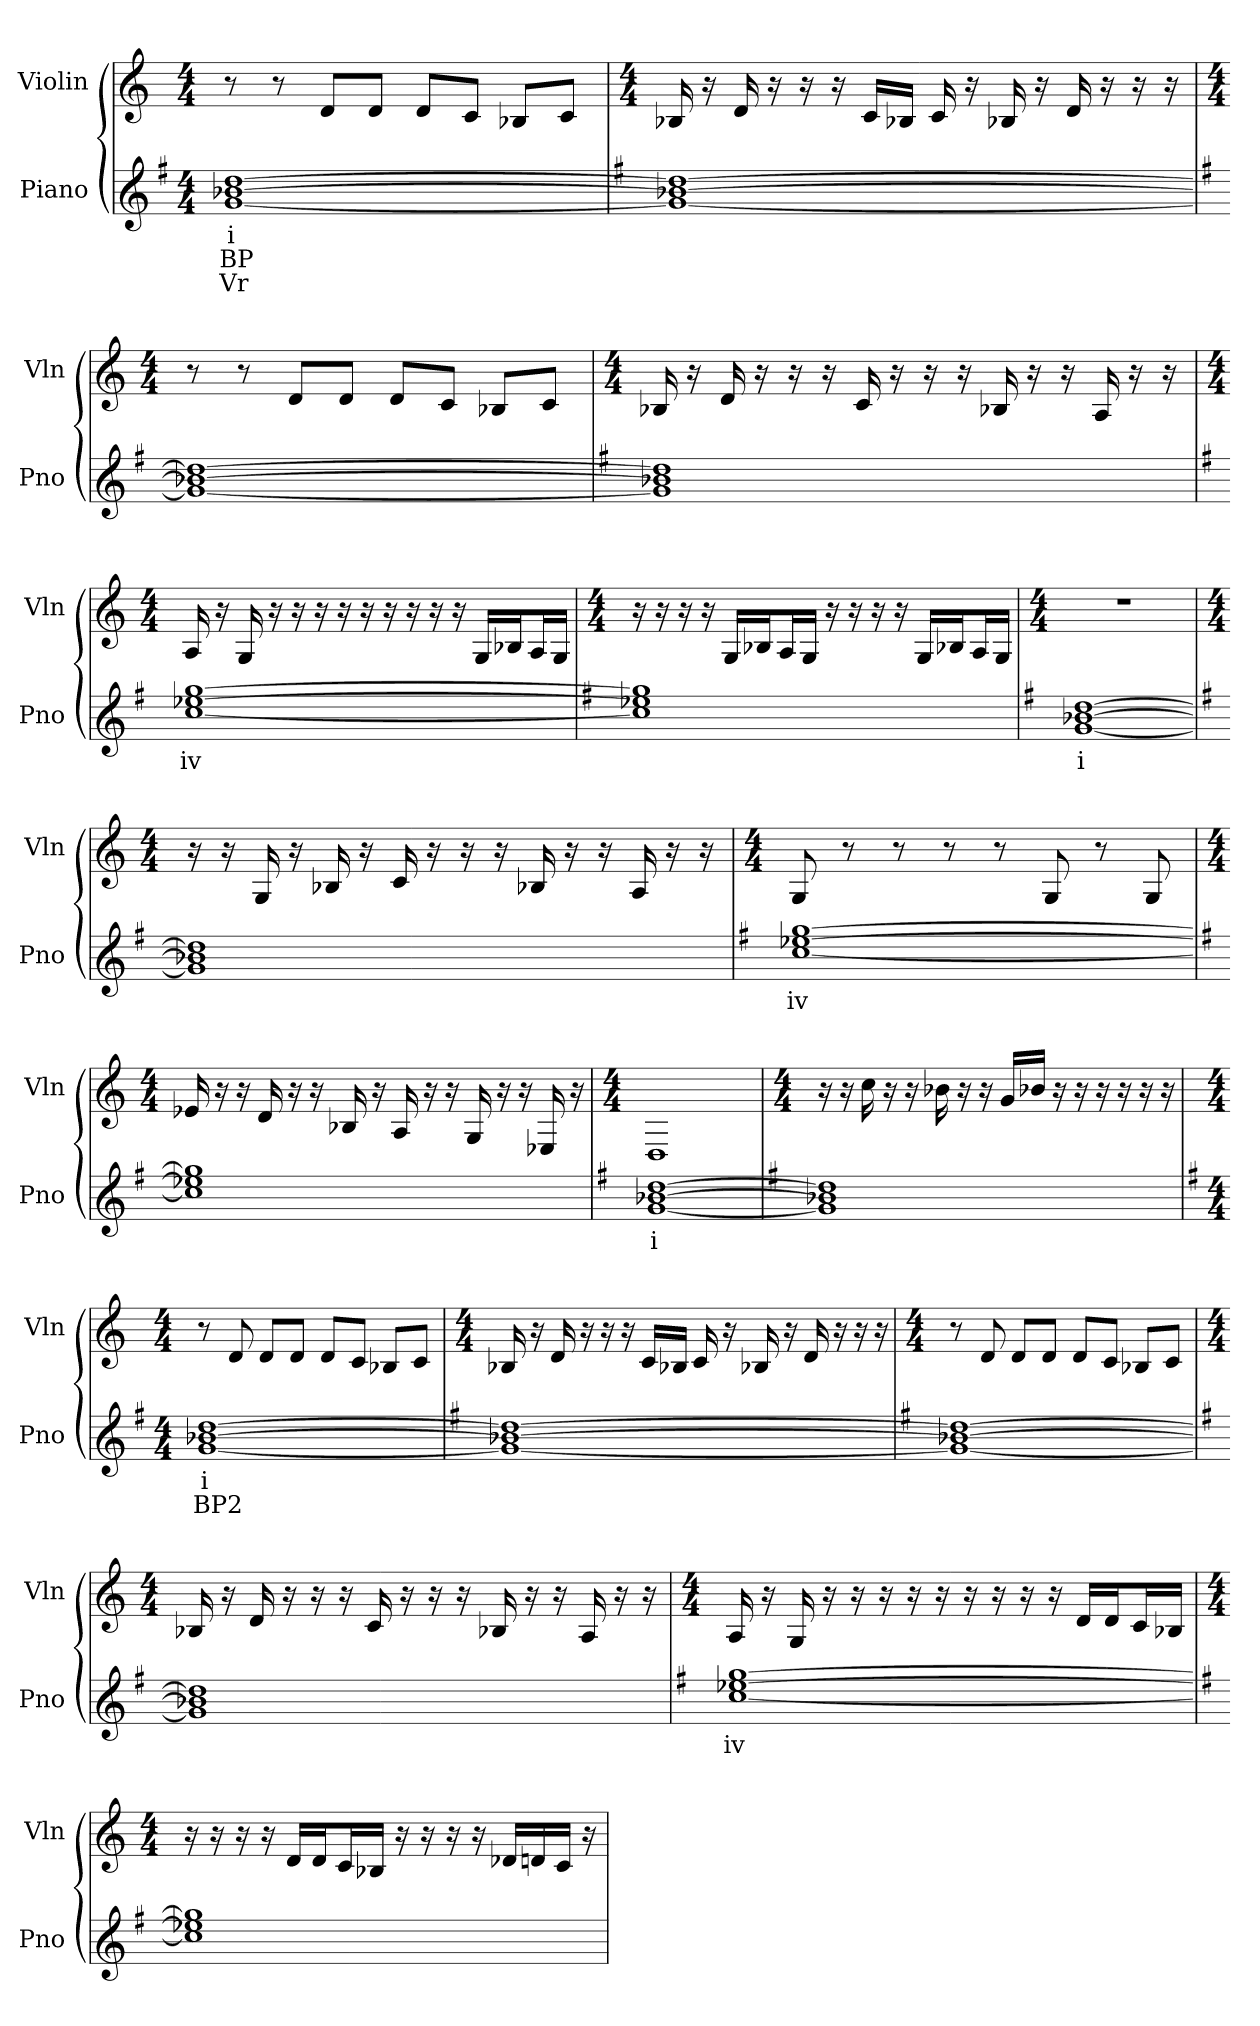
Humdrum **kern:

**kern	**text	**text	**text	**kern
*part2	*part2	*part2	*part2	*part1
*staff2	*staff2	*staff2	*staff2	*staff1
*I"Piano	*	*	*	*I"Violin
*I'Pno	*	*	*	*I'Vln
*k[f#]	*	*	*	*
*G:	*	*	*	*
*M4/4	*	*	*	*M4/4
=	=	=	=	=
[1g [1b-X [1dd	i	BP	Vr	8r
.	.	.	.	8r
.	.	.	.	8dL
.	.	.	.	8dJ
.	.	.	.	8dL
.	.	.	.	8cJ
.	.	.	.	8B-XL
.	.	.	.	8cJ
=	=	=	=	=
*k[f#]	*	*	*	*
*G:	*	*	*	*
*	*	*	*	*M4/4
1g_ 1b-X_ 1dd_	.	.	.	16B-X
.	.	.	.	16r
.	.	.	.	16d
.	.	.	.	16r
.	.	.	.	16r
.	.	.	.	16r
.	.	.	.	16cLL
.	.	.	.	16B-XJJ
.	.	.	.	16c
.	.	.	.	16r
.	.	.	.	16B-X
.	.	.	.	16r
.	.	.	.	16d
.	.	.	.	16r
.	.	.	.	16r
.	.	.	.	16r
=	=	=	=	=
*k[f#]	*	*	*	*
*G:	*	*	*	*
*	*	*	*	*M4/4
1g_ 1b-X_ 1dd_	.	.	.	8r
.	.	.	.	8r
.	.	.	.	8dL
.	.	.	.	8dJ
.	.	.	.	8dL
.	.	.	.	8cJ
.	.	.	.	8B-XL
.	.	.	.	8cJ
=	=	=	=	=
*k[f#]	*	*	*	*
*G:	*	*	*	*
*	*	*	*	*M4/4
1g] 1b-X] 1dd]	.	.	.	16B-X
.	.	.	.	16r
.	.	.	.	16d
.	.	.	.	16r
.	.	.	.	16r
.	.	.	.	16r
.	.	.	.	16c
.	.	.	.	16r
.	.	.	.	16r
.	.	.	.	16r
.	.	.	.	16B-X
.	.	.	.	16r
.	.	.	.	16r
.	.	.	.	16A
.	.	.	.	16r
.	.	.	.	16r
=	=	=	=	=
*k[f#]	*	*	*	*
*G:	*	*	*	*
*	*	*	*	*M4/4
[1cc [1ee-X [1gg	iv	.	.	16A
.	.	.	.	16r
.	.	.	.	16G
.	.	.	.	16r
.	.	.	.	16r
.	.	.	.	16r
.	.	.	.	16r
.	.	.	.	16r
.	.	.	.	16r
.	.	.	.	16r
.	.	.	.	16r
.	.	.	.	16r
.	.	.	.	16GLL
.	.	.	.	16B-XJ
.	.	.	.	16AL
.	.	.	.	16GJJ
=	=	=	=	=
*k[f#]	*	*	*	*
*G:	*	*	*	*
*	*	*	*	*M4/4
1cc] 1ee-X] 1gg]	.	.	.	16r
.	.	.	.	16r
.	.	.	.	16r
.	.	.	.	16r
.	.	.	.	16GLL
.	.	.	.	16B-XJ
.	.	.	.	16AL
.	.	.	.	16GJJ
.	.	.	.	16r
.	.	.	.	16r
.	.	.	.	16r
.	.	.	.	16r
.	.	.	.	16GLL
.	.	.	.	16B-XJ
.	.	.	.	16AL
.	.	.	.	16GJJ
=	=	=	=	=
*k[f#]	*	*	*	*
*G:	*	*	*	*
*	*	*	*	*M4/4
[1g [1b-X [1dd	i	.	.	1r
=	=	=	=	=
*k[f#]	*	*	*	*
*G:	*	*	*	*
*	*	*	*	*M4/4
1g] 1b-X] 1dd]	.	.	.	16r
.	.	.	.	16r
.	.	.	.	16G
.	.	.	.	16r
.	.	.	.	16B-X
.	.	.	.	16r
.	.	.	.	16c
.	.	.	.	16r
.	.	.	.	16r
.	.	.	.	16r
.	.	.	.	16B-X
.	.	.	.	16r
.	.	.	.	16r
.	.	.	.	16A
.	.	.	.	16r
.	.	.	.	16r
=	=	=	=	=
*k[f#]	*	*	*	*
*G:	*	*	*	*
*	*	*	*	*M4/4
[1cc [1ee-X [1gg	iv	.	.	8G
.	.	.	.	8r
.	.	.	.	8r
.	.	.	.	8r
.	.	.	.	8r
.	.	.	.	8G
.	.	.	.	8r
.	.	.	.	8G
=	=	=	=	=
*k[f#]	*	*	*	*
*G:	*	*	*	*
*	*	*	*	*M4/4
1cc] 1ee-X] 1gg]	.	.	.	16e-X
.	.	.	.	16r
.	.	.	.	16r
.	.	.	.	16d
.	.	.	.	16r
.	.	.	.	16r
.	.	.	.	16B-X
.	.	.	.	16r
.	.	.	.	16A
.	.	.	.	16r
.	.	.	.	16r
.	.	.	.	16G
.	.	.	.	16r
.	.	.	.	16r
.	.	.	.	16E-X
.	.	.	.	16r
=	=	=	=	=
*k[f#]	*	*	*	*
*G:	*	*	*	*
*	*	*	*	*M4/4
[1g [1b-X [1dd	i	.	.	1D
=	=	=	=	=
*k[f#]	*	*	*	*
*G:	*	*	*	*
*	*	*	*	*M4/4
1g] 1b-X] 1dd]	.	.	.	16r
.	.	.	.	16r
.	.	.	.	16cc
.	.	.	.	16r
.	.	.	.	16r
.	.	.	.	16b-X
.	.	.	.	16r
.	.	.	.	16r
.	.	.	.	16gLL
.	.	.	.	16b-XJJ
.	.	.	.	16r
.	.	.	.	16r
.	.	.	.	16r
.	.	.	.	16r
.	.	.	.	16r
.	.	.	.	16r
=	=	=	=	=
*k[f#]	*	*	*	*
*G:	*	*	*	*
*M4/4	*	*	*	*M4/4
[1g [1b-X [1dd	i	BP2	.	8r
.	.	.	.	8d
.	.	.	.	8dL
.	.	.	.	8dJ
.	.	.	.	8dL
.	.	.	.	8cJ
.	.	.	.	8B-XL
.	.	.	.	8cJ
=	=	=	=	=
*k[f#]	*	*	*	*
*G:	*	*	*	*
*	*	*	*	*M4/4
1g_ 1b-X_ 1dd_	.	.	.	16B-X
.	.	.	.	16r
.	.	.	.	16d
.	.	.	.	16r
.	.	.	.	16r
.	.	.	.	16r
.	.	.	.	16cLL
.	.	.	.	16B-XJJ
.	.	.	.	16c
.	.	.	.	16r
.	.	.	.	16B-X
.	.	.	.	16r
.	.	.	.	16d
.	.	.	.	16r
.	.	.	.	16r
.	.	.	.	16r
=	=	=	=	=
*k[f#]	*	*	*	*
*G:	*	*	*	*
*	*	*	*	*M4/4
1g_ 1b-X_ 1dd_	.	.	.	8r
.	.	.	.	8d
.	.	.	.	8dL
.	.	.	.	8dJ
.	.	.	.	8dL
.	.	.	.	8cJ
.	.	.	.	8B-XL
.	.	.	.	8cJ
=	=	=	=	=
*k[f#]	*	*	*	*
*G:	*	*	*	*
*	*	*	*	*M4/4
1g] 1b-X] 1dd]	.	.	.	16B-X
.	.	.	.	16r
.	.	.	.	16d
.	.	.	.	16r
.	.	.	.	16r
.	.	.	.	16r
.	.	.	.	16c
.	.	.	.	16r
.	.	.	.	16r
.	.	.	.	16r
.	.	.	.	16B-X
.	.	.	.	16r
.	.	.	.	16r
.	.	.	.	16A
.	.	.	.	16r
.	.	.	.	16r
=	=	=	=	=
*k[f#]	*	*	*	*
*G:	*	*	*	*
*	*	*	*	*M4/4
[1cc [1ee-X [1gg	iv	.	.	16A
.	.	.	.	16r
.	.	.	.	16G
.	.	.	.	16r
.	.	.	.	16r
.	.	.	.	16r
.	.	.	.	16r
.	.	.	.	16r
.	.	.	.	16r
.	.	.	.	16r
.	.	.	.	16r
.	.	.	.	16r
.	.	.	.	16dLL
.	.	.	.	16dJ
.	.	.	.	16cL
.	.	.	.	16B-XJJ
=	=	=	=	=
*k[f#]	*	*	*	*
*G:	*	*	*	*
*	*	*	*	*M4/4
1cc] 1ee-X] 1gg]	.	.	.	16r
.	.	.	.	16r
.	.	.	.	16r
.	.	.	.	16r
.	.	.	.	16dLL
.	.	.	.	16dJ
.	.	.	.	16cL
.	.	.	.	16B-XJJ
.	.	.	.	16r
.	.	.	.	16r
.	.	.	.	16r
.	.	.	.	16r
.	.	.	.	16d-XLL
.	.	.	.	16dn
.	.	.	.	16cJJ
.	.	.	.	16r
=	=	=	=	=
*-	*-	*-	*-	*-
